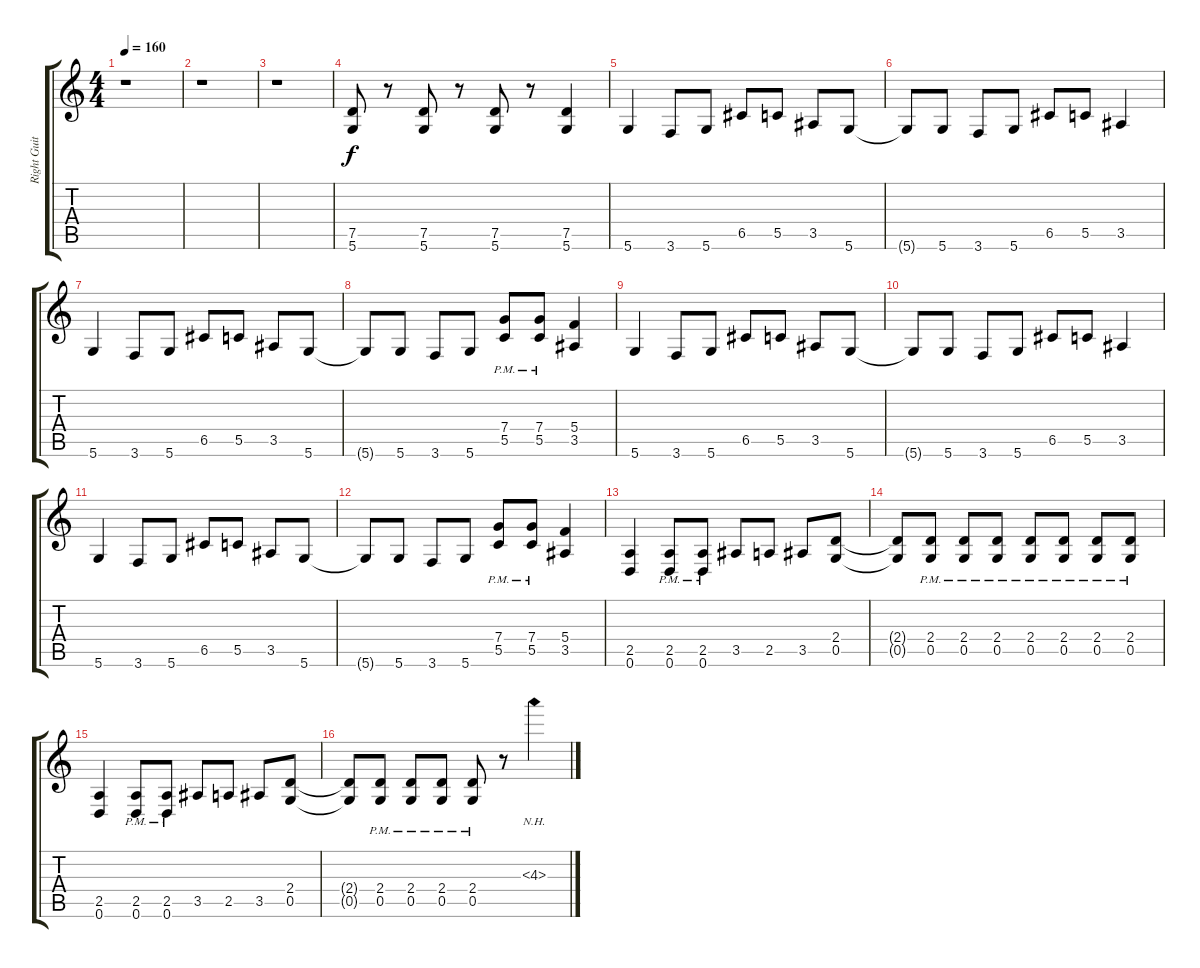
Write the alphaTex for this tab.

\track ("Right Guitar" "Right Guit") {instrument distortionguitar}
\staff {score tabs}
\tuning (D4 A3 F3 C3 G2 D2) {hide}
\ts (4 4)
\tempo 160
\clef g2
\ks c
r.1{dy f instrument distortionguitar} |
r.1 |
r.1 |
(7.5 5.6).8 r.8 (7.5 5.6).8 r.8 (7.5 5.6).8 r.8 (7.5 5.6).4 |
5.6.4 3.6.8 5.6.8 6.5.8 5.5.8 3.5.8 5.6.8 |
5.6{t}.8 5.6.8 3.6.8 5.6.8 6.5.8 5.5.8 3.5.4 |
5.6.4 3.6.8 5.6.8 6.5.8 5.5.8 3.5.8 5.6.8 |
5.6{t}.8 5.6.8 3.6.8 5.6.8 (7.4{pm} 5.5{pm}).8 (7.4{pm} 5.5{pm}).8 (5.4 3.5).4 |
5.6.4 3.6.8 5.6.8 6.5.8 5.5.8 3.5.8 5.6.8 |
5.6{t}.8 5.6.8 3.6.8 5.6.8 6.5.8 5.5.8 3.5.4 |
5.6.4 3.6.8 5.6.8 6.5.8 5.5.8 3.5.8 5.6.8 |
5.6{t}.8 5.6.8 3.6.8 5.6.8 (7.4{pm} 5.5{pm}).8 (7.4{pm} 5.5{pm}).8 (5.4 3.5).4 |
(2.5 0.6).4 (2.5{pm} 0.6{pm}).8 (2.5{pm} 0.6{pm}).8 3.5.8 2.5.8 3.5.8 (2.4 0.5).8 |
(2.4{t} 0.5{t}).8 (2.4{pm} 0.5{pm}).8 (2.4{pm} 0.5{pm}).8 (2.4{pm} 0.5{pm}).8 (2.4{pm} 0.5{pm}).8 (2.4{pm} 0.5{pm}).8 (2.4{pm} 0.5{pm}).8 (2.4{pm} 0.5{pm}).8 |
(2.5 0.6).4 (2.5{pm} 0.6{pm}).8 (2.5{pm} 0.6{pm}).8 3.5.8 2.5.8 3.5.8 (2.4 0.5).8 |
(2.4{t} 0.5{t}).8 (2.4{pm} 0.5{pm}).8 (2.4{pm} 0.5{pm}).8 (2.4{pm} 0.5{pm}).8 (2.4{pm} 0.5{pm}).8 r.8 4.3{nh}.4
